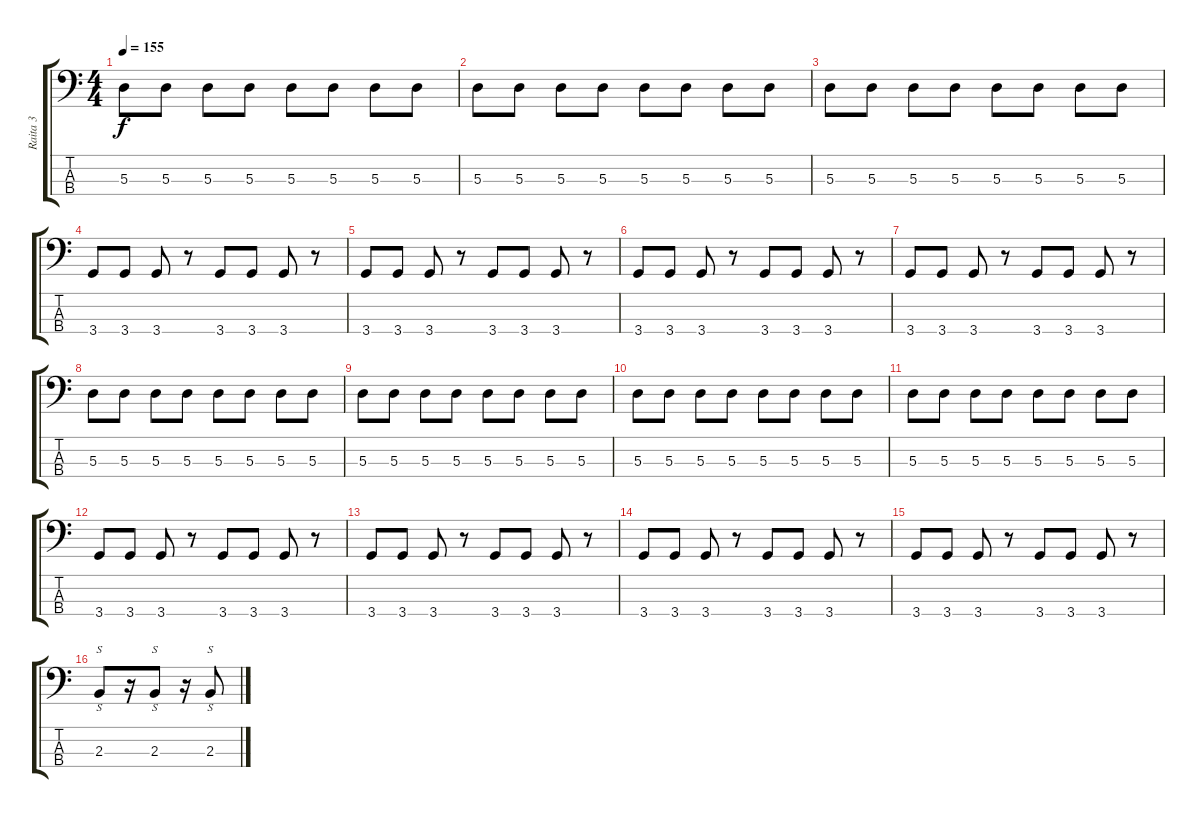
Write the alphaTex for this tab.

\track ("Raita 3" "Raita 3") {instrument electricbasspick}
\staff {score tabs}
\tuning (G2 D2 A1 E1) {hide}
\ts (4 4)
\tempo 155
\clef f4
\ks c
5.3.8{dy f} 5.3.8 5.3.8 5.3.8 5.3.8 5.3.8 5.3.8 5.3.8 |
5.3.8 5.3.8 5.3.8 5.3.8 5.3.8 5.3.8 5.3.8 5.3.8 |
5.3.8 5.3.8 5.3.8 5.3.8 5.3.8 5.3.8 5.3.8 5.3.8 |
3.4.8 3.4.8 3.4.8 r.8 3.4.8 3.4.8 3.4.8 r.8 |
3.4.8 3.4.8 3.4.8 r.8 3.4.8 3.4.8 3.4.8 r.8 |
3.4.8 3.4.8 3.4.8 r.8 3.4.8 3.4.8 3.4.8 r.8 |
3.4.8 3.4.8 3.4.8 r.8 3.4.8 3.4.8 3.4.8 r.8 |
5.3.8 5.3.8 5.3.8 5.3.8 5.3.8 5.3.8 5.3.8 5.3.8 |
5.3.8 5.3.8 5.3.8 5.3.8 5.3.8 5.3.8 5.3.8 5.3.8 |
5.3.8 5.3.8 5.3.8 5.3.8 5.3.8 5.3.8 5.3.8 5.3.8 |
5.3.8 5.3.8 5.3.8 5.3.8 5.3.8 5.3.8 5.3.8 5.3.8 |
3.4.8 3.4.8 3.4.8 r.8 3.4.8 3.4.8 3.4.8 r.8 |
3.4.8 3.4.8 3.4.8 r.8 3.4.8 3.4.8 3.4.8 r.8 |
3.4.8 3.4.8 3.4.8 r.8 3.4.8 3.4.8 3.4.8 r.8 |
3.4.8 3.4.8 3.4.8 r.8 3.4.8 3.4.8 3.4.8 r.8 |
2.3.8{s} r.16 2.3.8{s} r.16 2.3.8{s}
